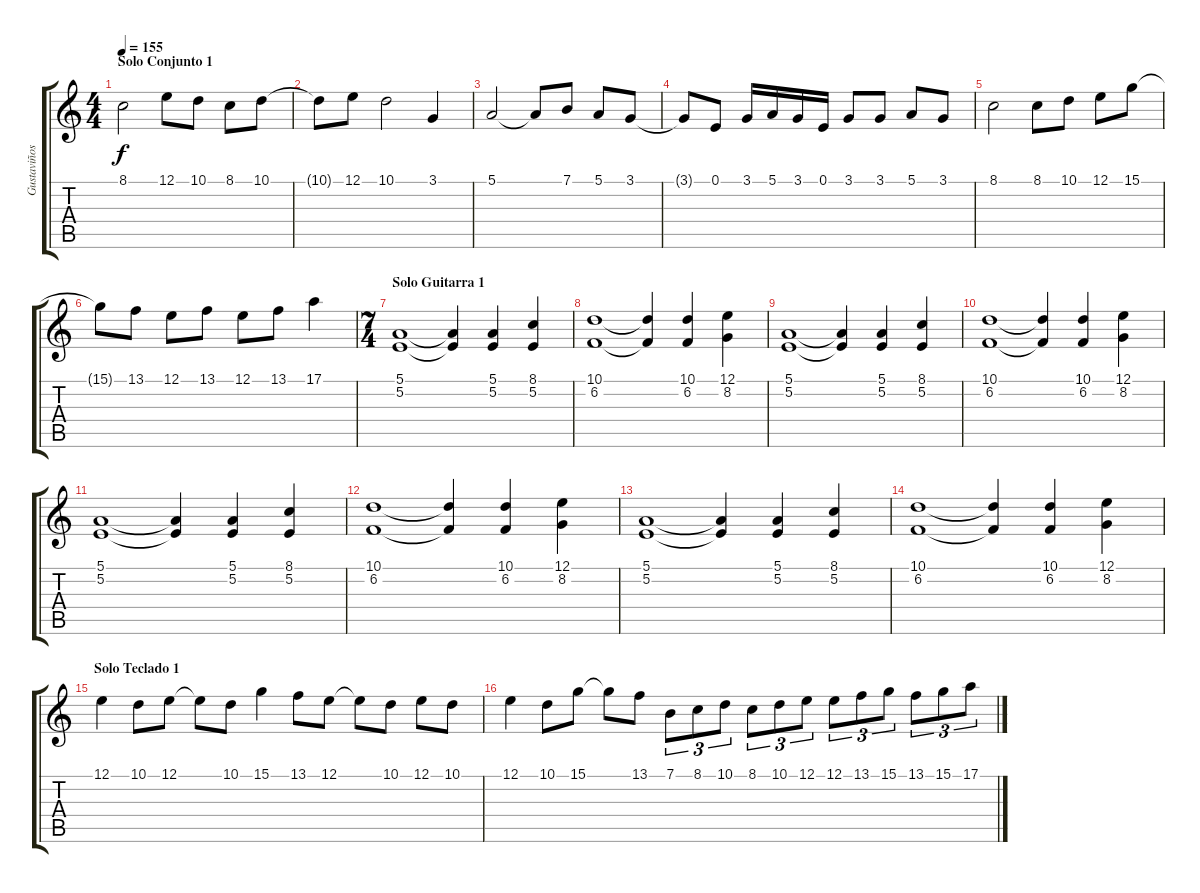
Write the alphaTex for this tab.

\track ("Gustaviños Right Piano" "Gustaviños") {instrument acousticgrandpiano}
\staff {score tabs}
\tuning (E4 B3 G3 D3 A2 E2) {hide}
\ts (4 4)
\section ("" "Solo Conjunto 1")
\tempo 155
\clef g2
\ks c
8.1.2{dy f} 12.1.8 10.1.8 8.1.8 10.1.8 |
10.1{t}.8 12.1.8 10.1.2 3.1.4 |
5.1.2 5.1{t}.8 7.1.8 5.1.8 3.1.8 |
3.1{t}.8 0.1.8 3.1.16 5.1.16 3.1.16 0.1.16 3.1.8 3.1.8 5.1.8 3.1.8 |
8.1.2 8.1.8 10.1.8 12.1.8 15.1.8 |
15.1{t}.8 13.1.8 12.1.8 13.1.8 12.1.8 13.1.8 17.1.4 |
\ts (7 4)
\section ("" "Solo Guitarra 1")
(5.1 5.2).1 (5.1{t} 5.2{t}).4 (5.1 5.2).4 (8.1 5.2).4 |
(10.1 6.2).1 (10.1{t} 6.2{t}).4 (10.1 6.2).4 (12.1 8.2).4 |
(5.1 5.2).1 (5.1{t} 5.2{t}).4 (5.1 5.2).4 (8.1 5.2).4 |
(10.1 6.2).1 (10.1{t} 6.2{t}).4 (10.1 6.2).4 (12.1 8.2).4 |
(5.1 5.2).1 (5.1{t} 5.2{t}).4 (5.1 5.2).4 (8.1 5.2).4 |
(10.1 6.2).1 (10.1{t} 6.2{t}).4 (10.1 6.2).4 (12.1 8.2).4 |
(5.1 5.2).1 (5.1{t} 5.2{t}).4 (5.1 5.2).4 (8.1 5.2).4 |
(10.1 6.2).1 (10.1{t} 6.2{t}).4 (10.1 6.2).4 (12.1 8.2).4 |
\section ("" "Solo Teclado 1")
12.1.4 10.1.8 12.1.8 12.1{t}.8 10.1.8 15.1.4 13.1.8 12.1.8 12.1{t}.8 10.1.8 12.1.8 10.1.8 |
12.1.4 10.1.8 15.1.8 15.1{t}.8 13.1.8 7.1.8{tu (3 2)} 8.1.8{tu (3 2)} 10.1.8{tu (3 2)} 8.1.8{tu (3 2)} 10.1.8{tu (3 2)} 12.1.8{tu (3 2)} 12.1.8{tu (3 2)} 13.1.8{tu (3 2)} 15.1.8{tu (3 2)} 13.1.8{tu (3 2)} 15.1.8{tu (3 2)} 17.1.8{tu (3 2)}
